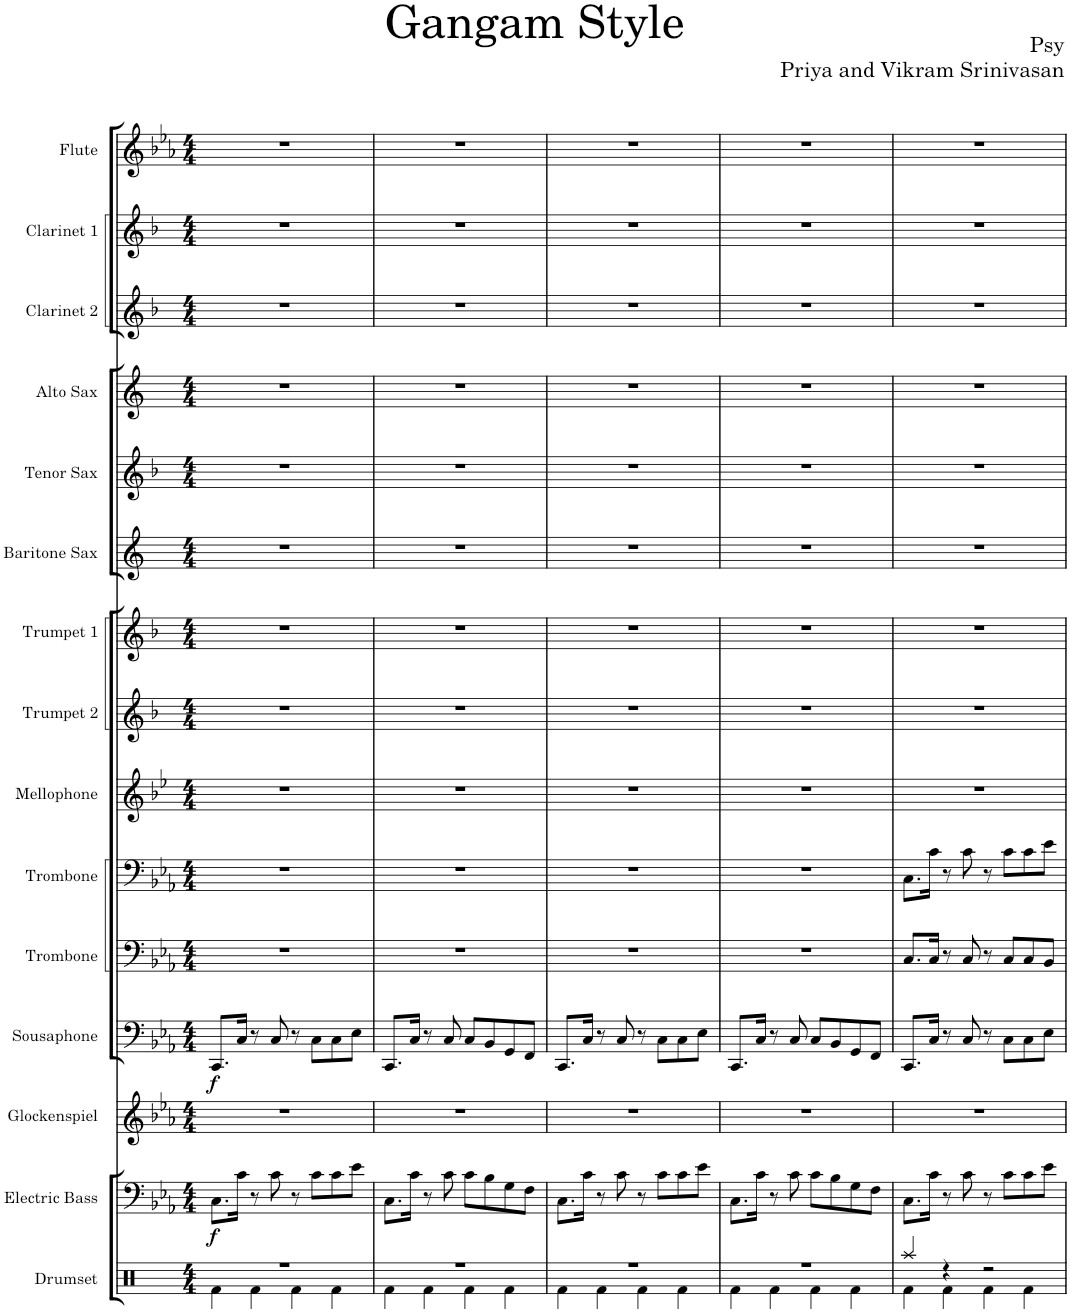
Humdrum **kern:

**kern	**kern	**dynam	**kern	**kern	**dynam	**kern	**kern	**kern	**kern	**kern	**kern	**kern	**kern	**kern	**kern	**kern
*part15	*part14	*part14	*part13	*part12	*part12	*part11	*part10	*part9	*part8	*part7	*part6	*part5	*part4	*part3	*part2	*part1
*staff15	*staff14	*staff14	*staff13	*staff12	*staff12	*staff11	*staff10	*staff9	*staff8	*staff7	*staff6	*staff5	*staff4	*staff3	*staff2	*staff1
*I"Drumset	*I"Electric Bass	*	*I"Glockenspiel	*I"Sousaphone	*	*I"Trombone	*I"Trombone	*I"Mellophone	*I"Trumpet 2	*I"Trumpet 1	*I"Baritone Sax	*I"Tenor Sax	*I"Alto Sax	*I"Clarinet 2	*I"Clarinet 1	*I"Flute
*I'D. Set	*I'El. B.	*	*I'Glock.	*I'Sphn.	*	*I'Tbn.	*I'Tbn.	*I'Mph.	*I'Tpt. 2	*I'Tpt. 1	*I'Bar. Sax.	*I'T. Sax.	*I'A. Sax.	*I'Cl. 2	*I'Cl. 1	*I'Fl.
*clefX	*clefF4	*	*clefG2	*clefF4	*	*clefF4	*clefF4	*clefG2	*clefG2	*clefG2	*clefG2	*clefG2	*clefG2	*clefG2	*clefG2	*clefG2
*	*Trd7c12	*	*Trd-14c-24	*	*	*	*	*Trd4c7	*Trd1c2	*Trd1c2	*Trd12c21	*Trd8c14	*Trd5c9	*Trd1c2	*Trd1c2	*
*k[]	*k[b-e-a-]	*	*k[b-e-a-]	*k[b-e-a-]	*	*k[b-e-a-]	*k[b-e-a-]	*k[b-e-]	*k[b-]	*k[b-]	*k[]	*k[b-]	*k[]	*k[b-]	*k[b-]	*k[b-e-a-]
*M4/4	*M4/4	*	*M4/4	*M4/4	*	*M4/4	*M4/4	*M4/4	*M4/4	*M4/4	*M4/4	*M4/4	*M4/4	*M4/4	*M4/4	*M4/4
=1	=1	=1	=1	=1	=1	=1	=1	=1	=1	=1	=1	=1	=1	=1	=1	=1
*^	*	*	*	*	*	*	*	*	*	*	*	*	*	*	*	*
!	!	!	!LO:DY:b	!	!	!LO:DY:b	!	!	!	!	!	!	!	!	!	!	!
1r	4Rf\	8.C\L	f	1r	8.CC/L	f	1r	1r	1r	1r	1r	1r	1r	1r	1r	1r	1r
.	.	16c\Jk	.	.	16C/Jk	.	.	.	.	.	.	.	.	.	.	.	.
.	4Rf\	8r	.	.	8r	.	.	.	.	.	.	.	.	.	.	.	.
.	.	8c\	.	.	8C/	.	.	.	.	.	.	.	.	.	.	.	.
.	4Rf\	8r	.	.	8r	.	.	.	.	.	.	.	.	.	.	.	.
.	.	8c\L	.	.	8C\L	.	.	.	.	.	.	.	.	.	.	.	.
.	4Rf\	8c\	.	.	8C\	.	.	.	.	.	.	.	.	.	.	.	.
.	.	8e-\J	.	.	8E-\J	.	.	.	.	.	.	.	.	.	.	.	.
=2	=2	=2	=2	=2	=2	=2	=2	=2	=2	=2	=2	=2	=2	=2	=2	=2	=2
1r	4Rf\	8.C\L	.	1r	8.CC/L	.	1r	1r	1r	1r	1r	1r	1r	1r	1r	1r	1r
.	.	16c\Jk	.	.	16C/Jk	.	.	.	.	.	.	.	.	.	.	.	.
.	4Rf\	8r	.	.	8r	.	.	.	.	.	.	.	.	.	.	.	.
.	.	8c\	.	.	8C/	.	.	.	.	.	.	.	.	.	.	.	.
.	4Rf\	8c\L	.	.	8C/L	.	.	.	.	.	.	.	.	.	.	.	.
.	.	8B-\	.	.	8BB-/	.	.	.	.	.	.	.	.	.	.	.	.
.	4Rf\	8G\	.	.	8GG/	.	.	.	.	.	.	.	.	.	.	.	.
.	.	8F\J	.	.	8FF/J	.	.	.	.	.	.	.	.	.	.	.	.
=3	=3	=3	=3	=3	=3	=3	=3	=3	=3	=3	=3	=3	=3	=3	=3	=3	=3
1r	4Rf\	8.C\L	.	1r	8.CC/L	.	1r	1r	1r	1r	1r	1r	1r	1r	1r	1r	1r
.	.	16c\Jk	.	.	16C/Jk	.	.	.	.	.	.	.	.	.	.	.	.
.	4Rf\	8r	.	.	8r	.	.	.	.	.	.	.	.	.	.	.	.
.	.	8c\	.	.	8C/	.	.	.	.	.	.	.	.	.	.	.	.
.	4Rf\	8r	.	.	8r	.	.	.	.	.	.	.	.	.	.	.	.
.	.	8c\L	.	.	8C\L	.	.	.	.	.	.	.	.	.	.	.	.
.	4Rf\	8c\	.	.	8C\	.	.	.	.	.	.	.	.	.	.	.	.
.	.	8e-\J	.	.	8E-\J	.	.	.	.	.	.	.	.	.	.	.	.
=4	=4	=4	=4	=4	=4	=4	=4	=4	=4	=4	=4	=4	=4	=4	=4	=4	=4
1r	4Rf\	8.C\L	.	1r	8.CC/L	.	1r	1r	1r	1r	1r	1r	1r	1r	1r	1r	1r
.	.	16c\Jk	.	.	16C/Jk	.	.	.	.	.	.	.	.	.	.	.	.
.	4Rf\	8r	.	.	8r	.	.	.	.	.	.	.	.	.	.	.	.
.	.	8c\	.	.	8C/	.	.	.	.	.	.	.	.	.	.	.	.
.	4Rf\	8c\L	.	.	8C/L	.	.	.	.	.	.	.	.	.	.	.	.
.	.	8B-\	.	.	8BB-/	.	.	.	.	.	.	.	.	.	.	.	.
.	4Rf\	8G\	.	.	8GG/	.	.	.	.	.	.	.	.	.	.	.	.
.	.	8F\J	.	.	8FF/J	.	.	.	.	.	.	.	.	.	.	.	.
=5	=5	=5	=5	=5	=5	=5	=5	=5	=5	=5	=5	=5	=5	=5	=5	=5	=5
4Raa/	4Rf\	8.C\L	.	1r	8.CC/L	.	8.C/L	8.C\L	1r	1r	1r	1r	1r	1r	1r	1r	1r
.	.	16c\Jk	.	.	16C/Jk	.	16C/Jk	16c\Jk	.	.	.	.	.	.	.	.	.
4r	4Rf\	8r	.	.	8r	.	8r	8r	.	.	.	.	.	.	.	.	.
.	.	8c\	.	.	8C/	.	8C/	8c\	.	.	.	.	.	.	.	.	.
2r	4Rf\	8r	.	.	8r	.	8r	8r	.	.	.	.	.	.	.	.	.
.	.	8c\L	.	.	8C\L	.	8C/L	8c\L	.	.	.	.	.	.	.	.	.
.	4Rf\	8c\	.	.	8C\	.	8C/	8c\	.	.	.	.	.	.	.	.	.
.	.	8e-\J	.	.	8E-\J	.	8BB-/J	8e-\J	.	.	.	.	.	.	.	.	.
*v	*v	*	*	*	*	*	*	*	*	*	*	*	*	*	*	*	*
=	=	=	=	=	=	=	=	=	=	=	=	=	=	=	=	=
*-	*-	*-	*-	*-	*-	*-	*-	*-	*-	*-	*-	*-	*-	*-	*-	*-
